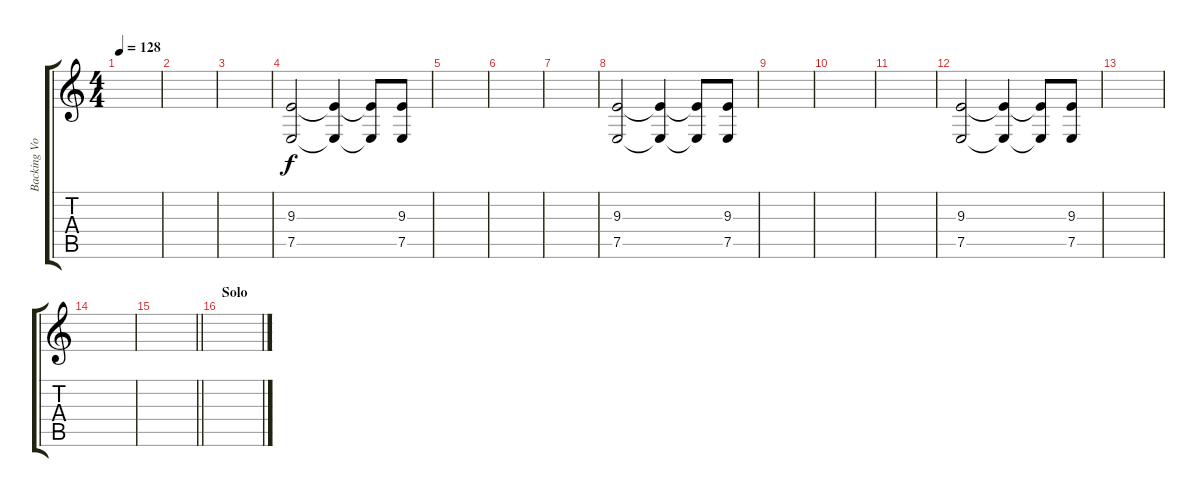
\track ("Backing Vocals" "Backing Vo") {instrument lead2sawtooth}
\staff {score tabs}
\tuning (E4 B3 G3 D3 A2 E2) {hide}
\ts (4 4)
\tempo 128
\clef g2
\ks c
|
|
|
(9.3 7.5).2 (9.3{t} 7.5{t}).4 (9.3{t} 7.5{t}).8 (9.3 7.5).8 |
|
|
|
(9.3 7.5).2 (9.3{t} 7.5{t}).4 (9.3{t} 7.5{t}).8 (9.3 7.5).8 |
|
|
|
(9.3 7.5).2 (9.3{t} 7.5{t}).4 (9.3{t} 7.5{t}).8 (9.3 7.5).8 |
|
|
\barLineRight lightlight
|
\section ("" "Solo")
